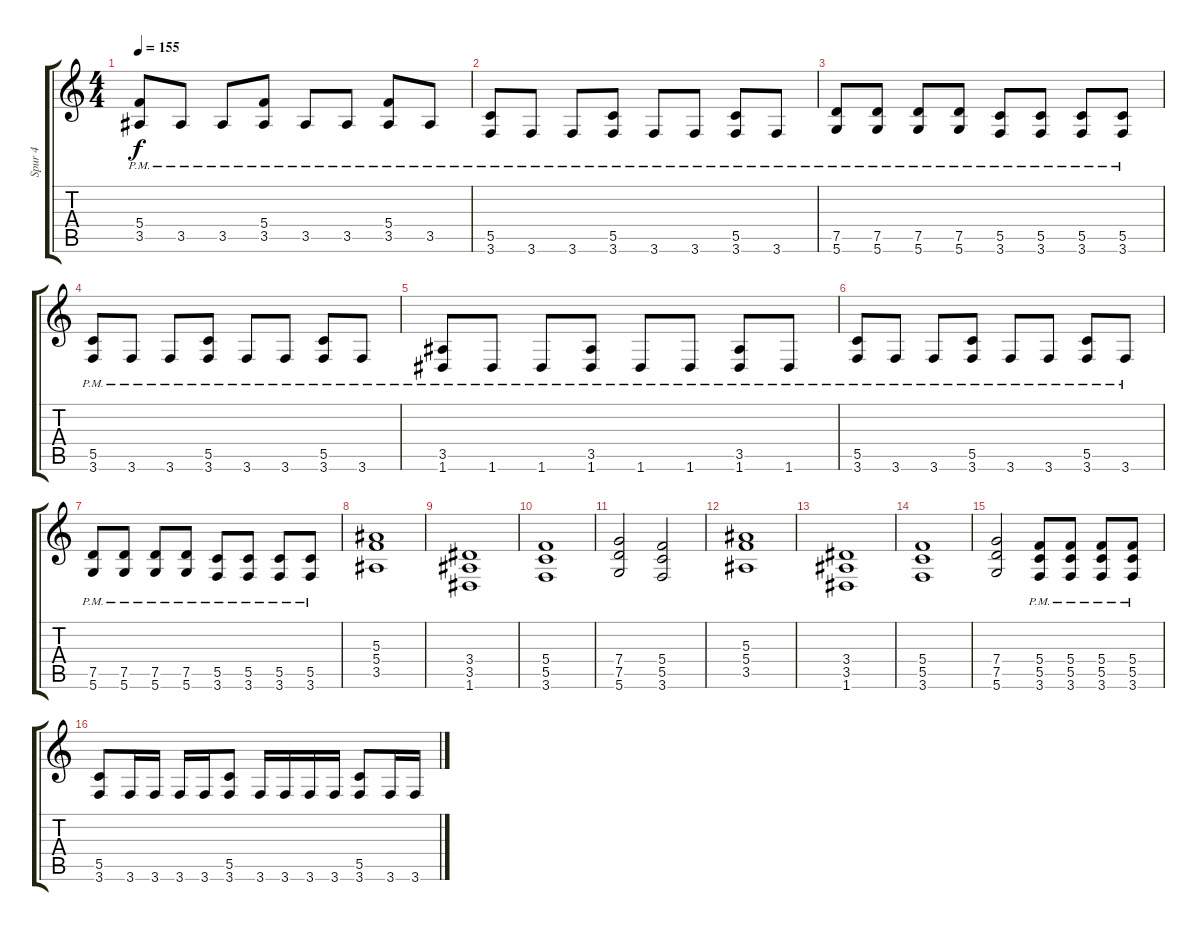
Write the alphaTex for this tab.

\track ("Spur 4" "Spur 4") {instrument distortionguitar}
\staff {score tabs}
\tuning (D4 A3 F3 C3 G2 D2) {hide}
\ts (4 4)
\tempo 155
\clef g2
\ks c
(5.4{pm} 3.5{pm}).8{dy f} 3.5{pm}.8 3.5{pm}.8 (5.4{pm} 3.5{pm}).8 3.5{pm}.8 3.5{pm}.8 (5.4{pm} 3.5{pm}).8 3.5{pm}.8 |
(5.5{pm} 3.6{pm}).8 3.6{pm}.8 3.6{pm}.8 (5.5 3.6{pm}).8 3.6{pm}.8 3.6{pm}.8 (5.5{pm} 3.6{pm}).8 3.6{pm}.8 |
(7.5{pm} 5.6{pm}).8 (7.5{pm} 5.6{pm}).8 (7.5{pm} 5.6{pm}).8 (7.5{pm} 5.6{pm}).8 (5.5{pm} 3.6{pm}).8 (5.5{pm} 3.6{pm}).8 (5.5{pm} 3.6{pm}).8 (5.5{pm} 3.6{pm}).8 |
(5.5 3.6{pm}).8 3.6{pm}.8 3.6{pm}.8 (5.5 3.6{pm}).8 3.6{pm}.8 3.6{pm}.8 (5.5 3.6{pm}).8 3.6{pm}.8 |
(3.5 1.6{pm}).8 1.6{pm}.8 1.6{pm}.8 (3.5 1.6{pm}).8 1.6{pm}.8 1.6{pm}.8 (3.5 1.6{pm}).8 1.6{pm}.8 |
(5.5{pm} 3.6{pm}).8 3.6{pm}.8 3.6{pm}.8 (5.5 3.6{pm}).8 3.6{pm}.8 3.6{pm}.8 (5.5{pm} 3.6{pm}).8 3.6{pm}.8 |
(7.5{pm} 5.6{pm}).8 (7.5{pm} 5.6{pm}).8 (7.5{pm} 5.6{pm}).8 (7.5{pm} 5.6{pm}).8 (5.5{pm} 3.6{pm}).8 (5.5{pm} 3.6{pm}).8 (5.5{pm} 3.6{pm}).8 (5.5{pm} 3.6{pm}).8 |
(5.3 5.4 3.5).1 |
(3.4 3.5 1.6).1 |
(5.4 5.5 3.6).1 |
(7.4 7.5 5.6).2 (5.4 5.5 3.6).2 |
(5.3 5.4 3.5).1 |
(3.4 3.5 1.6).1 |
(5.4 5.5 3.6).1 |
(7.4 7.5 5.6).2 (5.4{pm} 5.5{pm} 3.6{pm}).8 (5.4{pm} 5.5{pm} 3.6{pm}).8 (5.4{pm} 5.5{pm} 3.6{pm}).8 (5.4{pm} 5.5{pm} 3.6{pm}).8 |
(5.5 3.6).8 3.6.16 3.6.16 3.6.16 3.6.16 (5.5 3.6).8 3.6.16 3.6.16 3.6.16 3.6.16 (5.5 3.6).8 3.6.16 3.6.16
